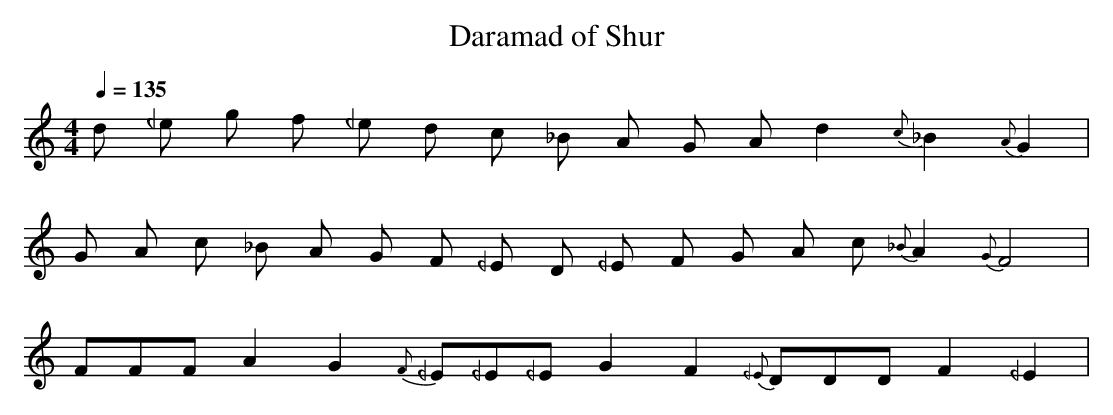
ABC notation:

X:1
T:Daramad of Shur
L:1/8
Q:1/4=135
M:4/4
K:C
d _/e g f _/e d c _B  A G A d2 {c}_B2 {A}G2 |
G A c _B A G F _/E  D _/E  F G A c {_B} A2 {G} F4 |
FFF A2 G2 {F} _/E_/E_/E G2 F2 {_/E} DDDF2 _/E2|
